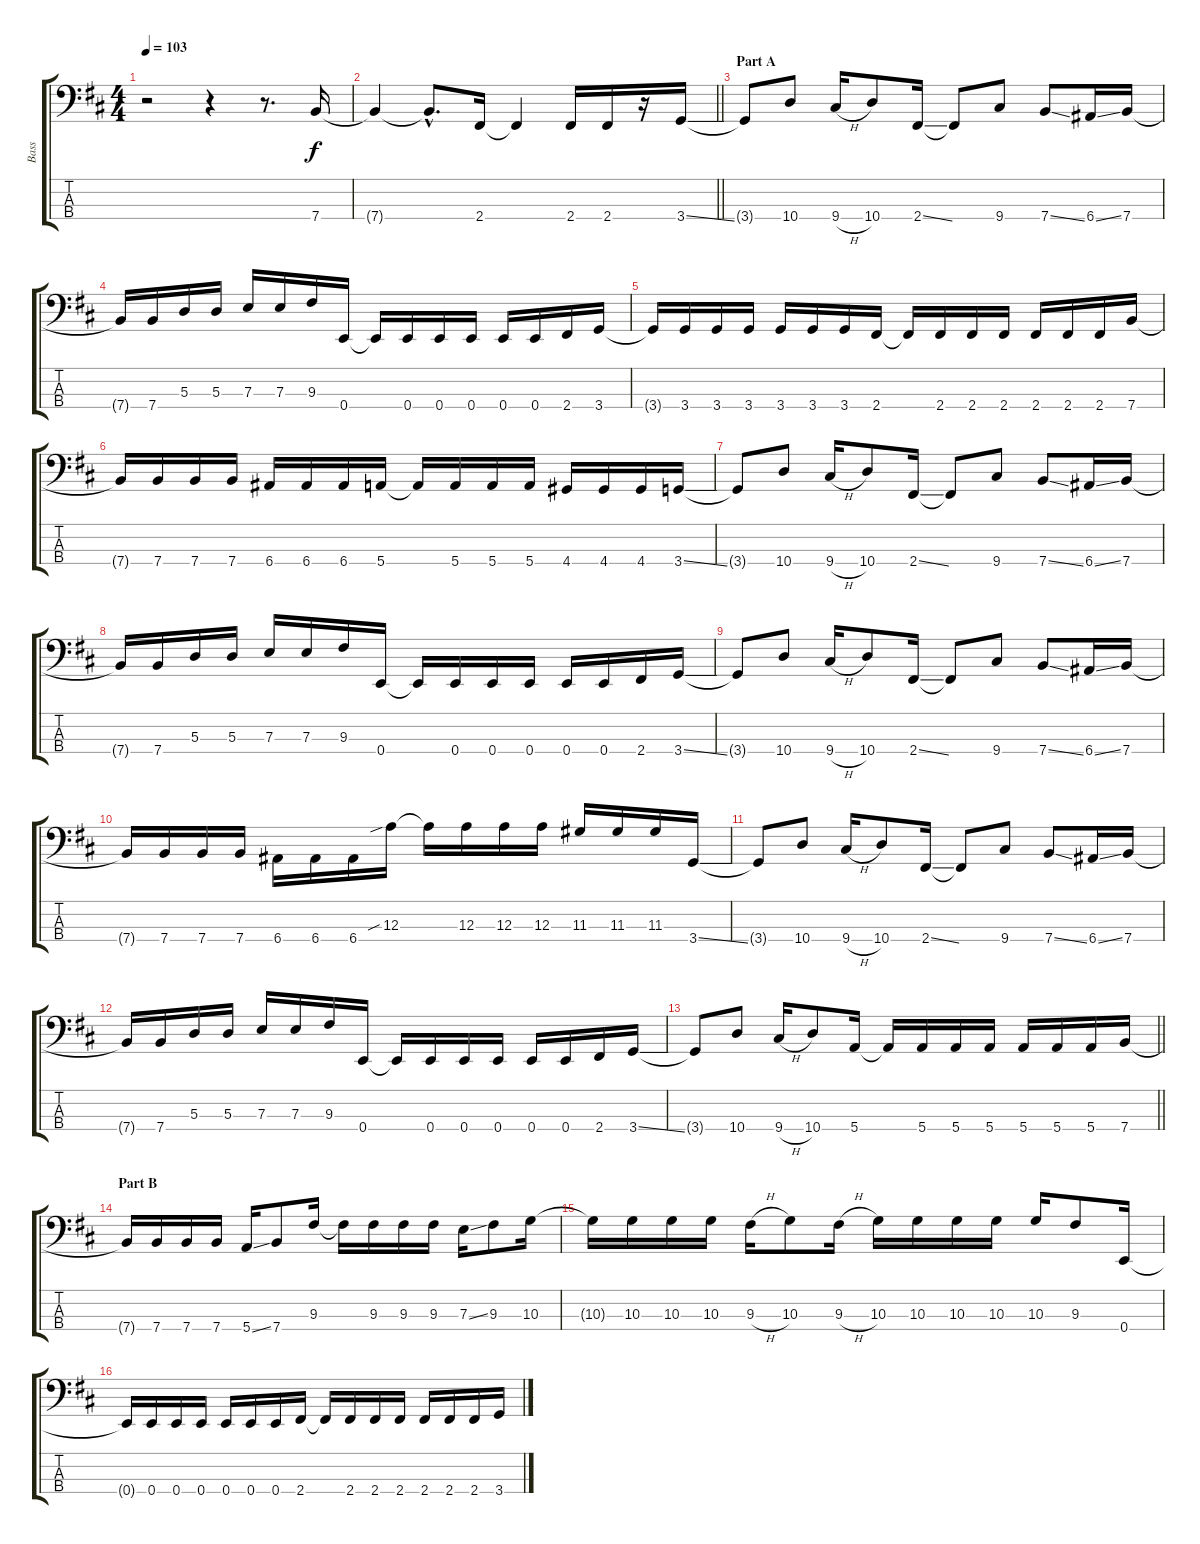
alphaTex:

\track ("Bass" "Bass") {instrument electricbasspick}
\staff {score tabs}
\tuning (G2 D2 A1 E1) {hide}
\ts (4 4)
\tempo 103
\clef f4
\ks d
r.2{dy f instrument electricbasspick} r.4 r.8{d} 7.4.16 |
\barLineRight lightlight
7.4{t}.4 7.4{hac t}.8{d} 2.4.16 2.4{t}.4 2.4.16 2.4.16 r.16 3.4{ss}.16 |
\section ("" "Part A")
3.4{t}.8 10.4.8 9.4{h}.16 10.4.8 2.4{ss}.16 2.4{t}.8 9.4.8 7.4{ss}.8 6.4{ss}.16 7.4.16 |
7.4{t}.16 7.4.16 5.3.16 5.3.16 7.3.16 7.3.16 9.3.16 0.4.16 0.4{t}.16 0.4.16 0.4.16 0.4.16 0.4.16 0.4.16 2.4.16 3.4.16 |
3.4{t}.16 3.4.16 3.4.16 3.4.16 3.4.16 3.4.16 3.4.16 2.4.16 2.4{t}.16 2.4.16 2.4.16 2.4.16 2.4.16 2.4.16 2.4.16 7.4.16 |
7.4{t}.16 7.4.16 7.4.16 7.4.16 6.4.16 6.4.16 6.4.16 5.4.16 5.4{t}.16 5.4.16 5.4.16 5.4.16 4.4.16 4.4.16 4.4.16 3.4{ss}.16 |
3.4{t}.8 10.4.8 9.4{h}.16 10.4.8 2.4{ss}.16 2.4{t}.8 9.4.8 7.4{ss}.8 6.4{ss}.16 7.4.16 |
7.4{t}.16 7.4.16 5.3.16 5.3.16 7.3.16 7.3.16 9.3.16 0.4.16 0.4{t}.16 0.4.16 0.4.16 0.4.16 0.4.16 0.4.16 2.4.16 3.4{ss}.16 |
3.4{t}.8 10.4.8 9.4{h}.16 10.4.8 2.4{ss}.16 2.4{t}.8 9.4.8 7.4{ss}.8 6.4{ss}.16 7.4.16 |
7.4{t}.16 7.4.16 7.4.16 7.4.16 6.4.16 6.4.16 6.4.16 12.3{sib}.16 12.3{t}.16 12.3.16 12.3.16 12.3.16 11.3.16 11.3.16 11.3.16 3.4{ss}.16 |
3.4{t}.8 10.4.8 9.4{h}.16 10.4.8 2.4{ss}.16 2.4{t}.8 9.4.8 7.4{ss}.8 6.4{ss}.16 7.4.16 |
7.4{t}.16 7.4.16 5.3.16 5.3.16 7.3.16 7.3.16 9.3.16 0.4.16 0.4{t}.16 0.4.16 0.4.16 0.4.16 0.4.16 0.4.16 2.4.16 3.4{ss}.16 |
\barLineRight lightlight
3.4{t}.8 10.4.8 9.4{h}.16 10.4.8 5.4.16 5.4{t}.16 5.4.16 5.4.16 5.4.16 5.4.16 5.4.16 5.4.16 7.4.16 |
\section ("" "Part B")
7.4{t}.16 7.4.16 7.4.16 7.4.16 5.4{ss}.16 7.4.8 9.3.16 9.3{t}.16 9.3.16 9.3.16 9.3.16 7.3{ss}.16 9.3.8 10.3.16 |
10.3{t}.16 10.3.16 10.3.16 10.3.16 9.3{h}.16 10.3.8 9.3{h}.16 10.3.16 10.3.16 10.3.16 10.3.16 10.3.16 9.3.8 0.4.16 |
0.4{t}.16 0.4.16 0.4.16 0.4.16 0.4.16 0.4.16 0.4.16 2.4.16 2.4{t}.16 2.4.16 2.4.16 2.4.16 2.4.16 2.4.16 2.4.16 3.4.16
